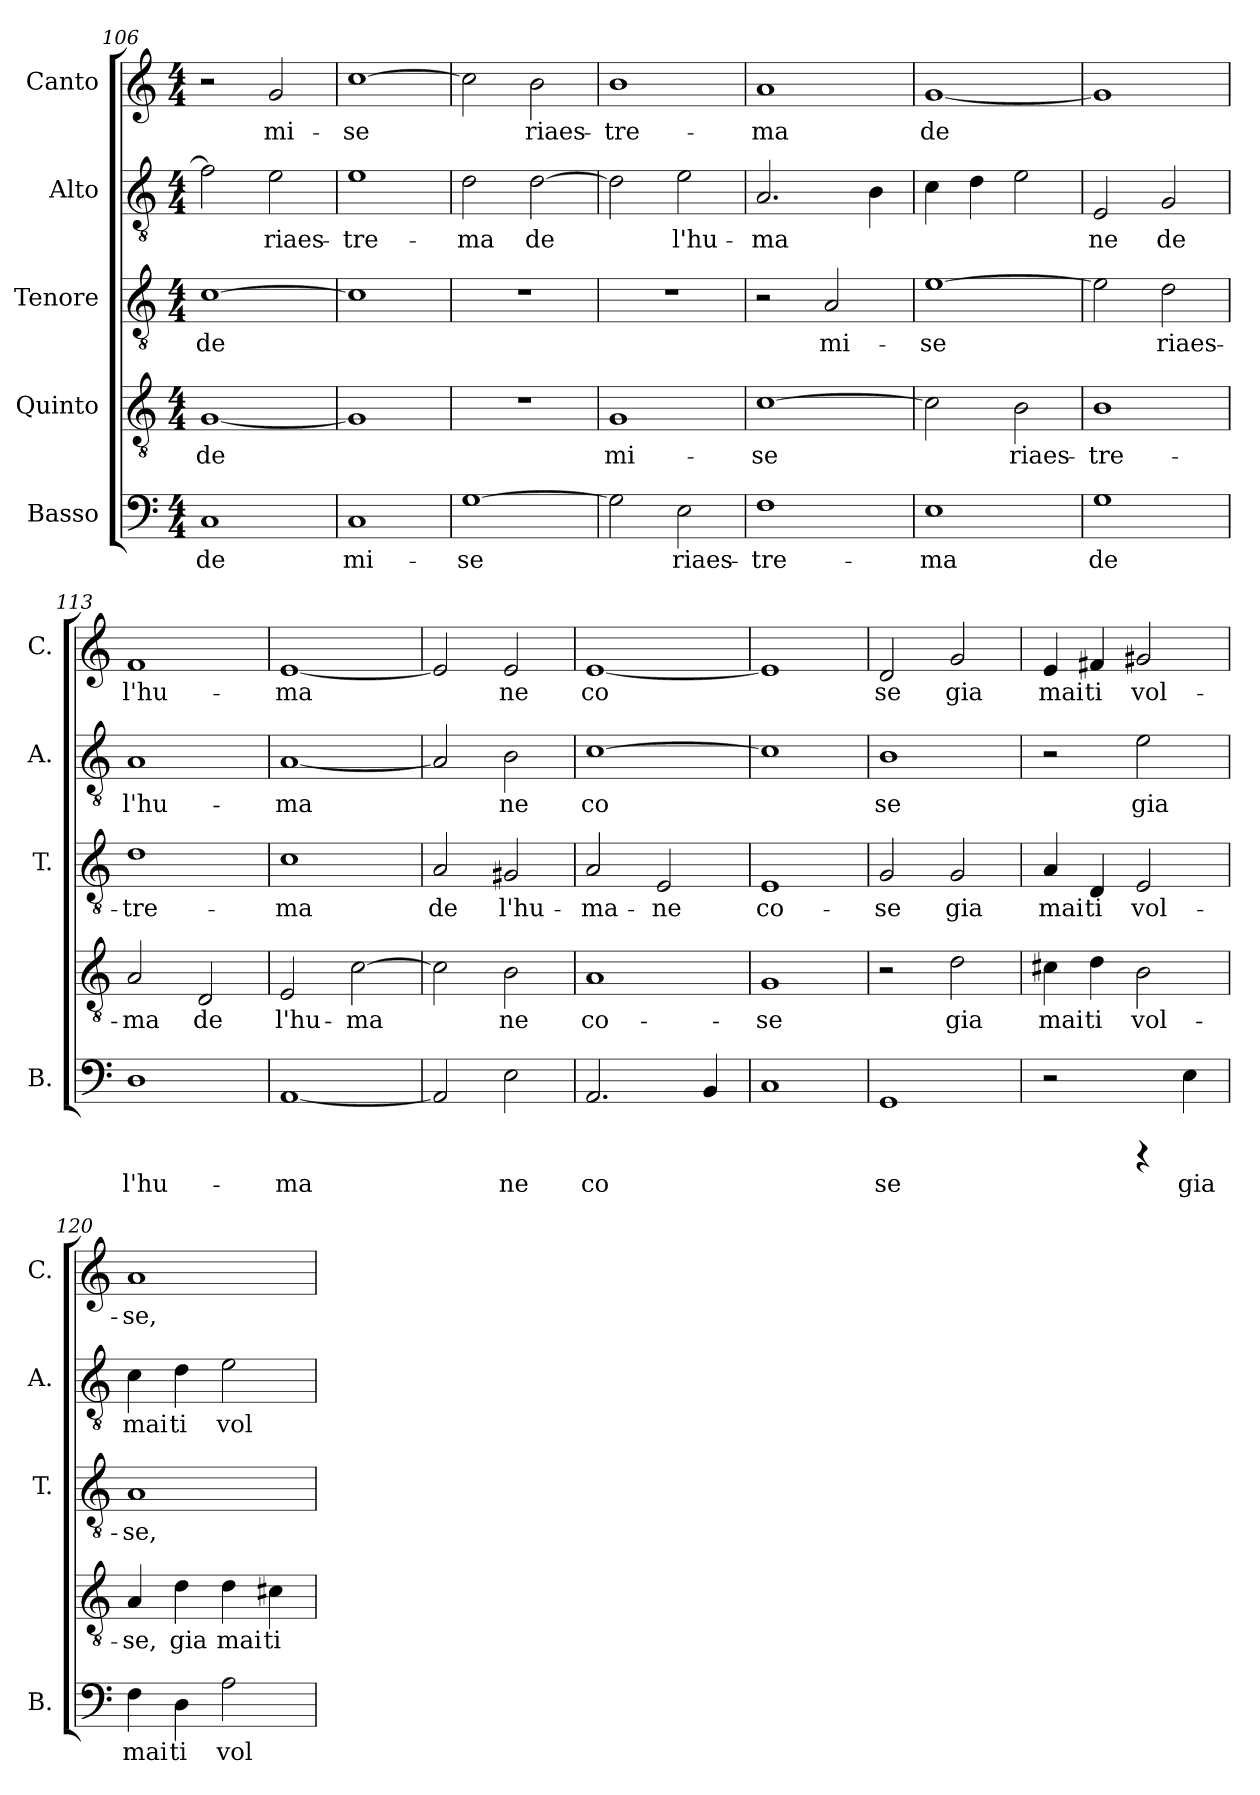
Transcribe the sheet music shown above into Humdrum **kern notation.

**kern	**text	**kern	**text	**kern	**text	**kern	**text	**kern	**text
*part5	*part5	*part4	*part4	*part3	*part3	*part2	*part2	*part1	*part1
*staff5	*staff5	*staff4	*staff4	*staff3	*staff3	*staff2	*staff2	*staff1	*staff1
*I"Basso	*	*I"Quinto	*	*I"Tenore	*	*I"Alto	*	*I"Canto	*
*I'B.	*	*	*	*I'T.	*	*I'A.	*	*I'C.	*
*clefF4	*	*clefGv2	*	*clefGv2	*	*clefGv2	*	*clefG2	*
*k[]	*	*k[]	*	*k[]	*	*k[]	*	*k[]	*
*C:	*	*C:	*	*C:	*	*C:	*	*C:	*
*M4/4	*	*M4/4	*	*M4/4	*	*M4/4	*	*M4/4	*
=106	=106	=106	=106	=106	=106	=106	=106	=106	=106
!	!LO:LY:b:cj	!	!LO:LY:b:cj	!	!LO:LY:b:cj	!	!LO:LY:b:cj	!	!
1C	-de	[<1G	-de	[>1c	-de	2f\]	--	2r	.
!	!	!	!	!	!	!	!LO:LY:b:cj	!	!LO:LY:b:cj
.	.	.	.	.	.	2e\	-riaes-	2g/	mi-
=107	=107	=107	=107	=107	=107	=107	=107	=107	=107
!	!LO:LY:b:cj	!	!LO:LY:b:cj	!	!LO:LY:b:cj	!	!LO:LY:b:cj	!	!LO:LY:b:cj
1C	mi-	1G]	.	1c]	.	1e	-tre-	[>1cc	-se-
=108	=108	=108	=108	=108	=108	=108	=108	=108	=108
!	!LO:LY:b:cj	!	!	!	!	!	!LO:LY:b:cj	!	!LO:LY:b:cj
[>1G	-se-	1r	.	1r	.	2d\	-ma	2cc\]	--
!	!	!	!	!	!	!	!LO:LY:b:cj	!	!LO:LY:b:cj
.	.	.	.	.	.	[>2d\	de	2b\	-riaes-
=109	=109	=109	=109	=109	=109	=109	=109	=109	=109
!	!LO:LY:b:cj	!	!LO:LY:b:cj	!	!	!	!LO:LY:b:cj	!	!LO:LY:b:cj
2G\]	--	1G	mi-	1r	.	2d\]	.	1b	-tre-
!	!LO:LY:b:cj	!	!	!	!	!	!LO:LY:b:cj	!	!
2E\	-riaes-	.	.	.	.	2e\	l'hu-	.	.
=110	=110	=110	=110	=110	=110	=110	=110	=110	=110
!	!LO:LY:b:cj	!	!LO:LY:b:cj	!	!	!	!LO:LY:b:cj	!	!LO:LY:b:cj
1F	-tre-	[>1c	-se-	2r	.	2.A/	-ma-	1a	-ma
!	!	!	!	!	!LO:LY:b:cj	!	!	!	!
.	.	.	.	2A/	mi-	.	.	.	.
!	!	!	!	!	!	!	!LO:LY:b:cj	!	!
.	.	.	.	.	.	4B\	--	.	.
!!LO:PB:g=z
=111	=111	=111	=111	=111	=111	=111	=111	=111	=111
!	!LO:LY:b:cj	!	!LO:LY:b:cj	!	!LO:LY:b:cj	!	!LO:LY:b:cj	!	!LO:LY:b:cj
1E	-ma	2c\]	--	[>1e	-se-	4c\	--	[<1g	de
!	!	!	!	!	!	!	!LO:LY:b:cj	!	!
.	.	.	.	.	.	4d\	--	.	.
!	!	!	!LO:LY:b:cj	!	!	!	!LO:LY:b:cj	!	!
.	.	2B\	-riaes-	.	.	2e\	--	.	.
=112	=112	=112	=112	=112	=112	=112	=112	=112	=112
!	!LO:LY:b:cj	!	!LO:LY:b:cj	!	!LO:LY:b:cj	!	!LO:LY:b:cj	!	!LO:LY:b:cj
1G	de	1B	-tre-	2e\]	--	2E/	-ne	1g]	.
!	!	!	!	!	!LO:LY:b:cj	!	!LO:LY:b:cj	!	!
.	.	.	.	2d\	-riaes-	2G/	de	.	.
=113	=113	=113	=113	=113	=113	=113	=113	=113	=113
!	!LO:LY:b:cj	!	!LO:LY:b:cj	!	!LO:LY:b:cj	!	!LO:LY:b:cj	!	!LO:LY:b:cj
1D	l'hu-	2A/	-ma	1d	-tre-	1A	l'hu-	1f	l'hu-
!	!	!	!LO:LY:b:cj	!	!	!	!	!	!
.	.	2D/	de	.	.	.	.	.	.
=114	=114	=114	=114	=114	=114	=114	=114	=114	=114
!	!LO:LY:b:cj	!	!LO:LY:b:cj	!	!LO:LY:b:cj	!	!LO:LY:b:cj	!	!LO:LY:b:cj
[<1AA	-ma-	2E/	l'hu-	1c	-ma	[<1A	-ma-	[<1e	-ma-
!	!	!	!LO:LY:b:cj	!	!	!	!	!	!
.	.	[>2c\	-ma-	.	.	.	.	.	.
=115	=115	=115	=115	=115	=115	=115	=115	=115	=115
!	!LO:LY:b:cj	!	!LO:LY:b:cj	!	!LO:LY:b:cj	!	!LO:LY:b:cj	!	!LO:LY:b:cj
2AA/]	--	2c\]	--	2A/	de	2A/]	--	2e/]	--
!	!LO:LY:b:cj	!	!LO:LY:b:cj	!	!LO:LY:b:cj	!	!LO:LY:b:cj	!	!LO:LY:b:cj
2E\	-ne	2B\	-ne	2G#X/	l'hu-	2B\	-ne	2e/	-ne
=116	=116	=116	=116	=116	=116	=116	=116	=116	=116
!	!LO:LY:b:cj	!	!LO:LY:b:cj	!	!LO:LY:b:cj	!	!LO:LY:b:cj	!	!LO:LY:b:cj
2.AA/	co-	1A	co-	2A/	-ma-	[>1c	co-	[<1e	co-
!	!	!	!	!	!LO:LY:b:cj	!	!	!	!
.	.	.	.	2E/	-ne	.	.	.	.
!	!LO:LY:b:cj	!	!	!	!	!	!	!	!
4BB/	--	.	.	.	.	.	.	.	.
=117	=117	=117	=117	=117	=117	=117	=117	=117	=117
!	!LO:LY:b:cj	!	!LO:LY:b:cj	!	!LO:LY:b:cj	!	!LO:LY:b:cj	!	!LO:LY:b:cj
1C	--	1G	-se	1E	co-	1c]	--	1e]	--
=118	=118	=118	=118	=118	=118	=118	=118	=118	=118
!	!LO:LY:b:cj	!	!	!	!LO:LY:b:cj	!	!LO:LY:b:cj	!	!LO:LY:b:cj
1GG	-se	2r	.	2G/	-se	1B	-se	2d/	-se
!	!	!	!LO:LY:b:cj	!	!LO:LY:b:cj	!	!	!	!LO:LY:b:cj
.	.	2d\	gia	2G/	gia	.	.	2g/	gia
=119	=119	=119	=119	=119	=119	=119	=119	=119	=119
!	!	!	!LO:LY:b:cj	!	!LO:LY:b:cj	!	!	!	!LO:LY:b:cj
2r	.	4c#X\	mai	4A/	mai	2r	.	4e/	mai
!	!	!	!LO:LY:b:cj	!	!LO:LY:b:cj	!	!	!	!LO:LY:b:cj
.	.	4d\	ti	4D/	ti	.	.	4f#X/	ti
!	!	!	!LO:LY:b:cj	!	!LO:LY:b:cj	!	!LO:LY:b:cj	!	!LO:LY:b:cj
4rCCC	.	2B\	vol-	2E/	vol-	2e\	gia	2g#X/	vol-
!	!LO:LY:b:cj	!	!	!	!	!	!	!	!
4E\	gia	.	.	.	.	.	.	.	.
!!LO:LB:g=z
=120	=120	=120	=120	=120	=120	=120	=120	=120	=120
!	!LO:LY:b:cj	!	!LO:LY:b:cj	!	!LO:LY:b:cj	!	!LO:LY:b:cj	!	!LO:LY:b:cj
4F\	mai	4A/	-se,	1A	-se,	4c\	mai	1a	-se,
!	!LO:LY:b:cj	!	!LO:LY:b:cj	!	!	!	!LO:LY:b:cj	!	!
4D\	ti	4d\	gia	.	.	4d\	ti	.	.
!	!LO:LY:b:cj	!	!LO:LY:b:cj	!	!	!	!LO:LY:b:cj	!	!
2A\	vol-	4d\	mai	.	.	2e\	vol-	.	.
!	!	!	!LO:LY:b:cj	!	!	!	!	!	!
.	.	4c#X\	ti	.	.	.	.	.	.
=	=	=	=	=	=	=	=	=	=
*-	*-	*-	*-	*-	*-	*-	*-	*-	*-
